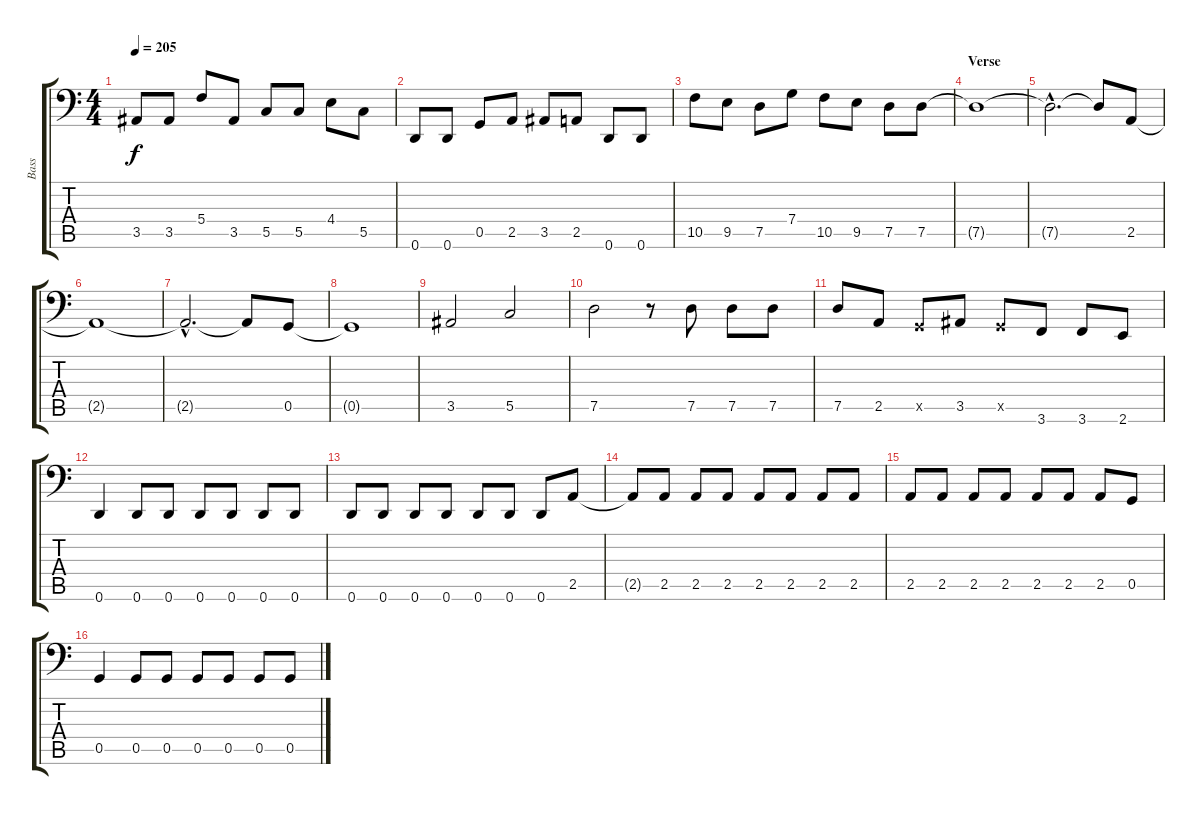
\track ("Bass" "Bass") {instrument electricbasspick}
\staff {score tabs}
\tuning (D3 A2 F2 C2 G1 D1) {hide}
\ts (4 4)
\tempo 205
\clef f4
\ks c
3.5.8{dy f} 3.5.8 5.4.8 3.5.8 5.5.8 5.5.8 4.4.8 5.5.8 |
0.6.8 0.6.8 0.5.8 2.5.8 3.5.8 2.5.8 0.6.8 0.6.8 |
10.5.8 9.5.8 7.5.8 7.4.8 10.5.8 9.5.8 7.5.8 7.5.8 |
\section ("" "Verse")
7.5{t}.1 |
7.5{hac t}.2{d} 7.5{t}.8 2.5.8 |
2.5{t}.1 |
2.5{hac t}.2{d} 2.5{t}.8 0.5.8 |
0.5{t}.1 |
3.5.2 5.5.2 |
7.5.2 r.8 7.5.8 7.5.8 7.5.8 |
7.5.8 2.5.8 0.5{x}.8 3.5.8 0.5{x}.8 3.6.8 3.6.8 2.6.8 |
0.6.4 0.6.8 0.6.8 0.6.8 0.6.8 0.6.8 0.6.8 |
0.6.8 0.6.8 0.6.8 0.6.8 0.6.8 0.6.8 0.6.8 2.5.8 |
2.5{t}.8 2.5.8 2.5.8 2.5.8 2.5.8 2.5.8 2.5.8 2.5.8 |
2.5.8 2.5.8 2.5.8 2.5.8 2.5.8 2.5.8 2.5.8 0.5.8 |
0.5.4 0.5.8 0.5.8 0.5.8 0.5.8 0.5.8 0.5.8
